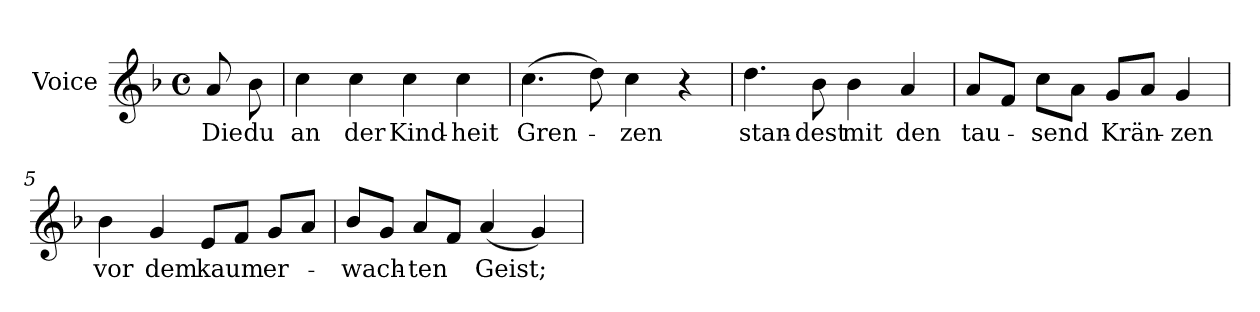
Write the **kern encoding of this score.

**kern	**text
*part1	*part1
*staff1	*staff1
*I"Voice	*
*I'Vo.	*
*clefG2	*
*k[b-]	*
*M4/4	*
*met(c)	*
=	=
8a/	Die
8b-\	du
=1	=1
4cc\	an
4cc\	der
4cc\	Kind-
4cc\	-heit
=2	=2
(>4.cc\	Gren-
8dd\)	.
4cc\	-zen
4r	.
=3	=3
4.dd\	stan-
8b-\	-dest
4b-\	mit
4a/	den
=4	=4
8a/L	tau-
8f/J	.
8cc\L	-send
8a\J	.
8g/L	Krän-
8a/J	.
4g/	-zen
!!LO:LB:g=z
=5	=5
4b-\	vor
4g/	dem
8e/L	kaum
8f/J	.
8g/L	er-
8a/J	.
=6	=6
8b-/L	-wach-
8g/J	.
8a/L	-ten
8f/J	.
(<4a/	Geist;
4g/)	.
=	=
*-	*-
